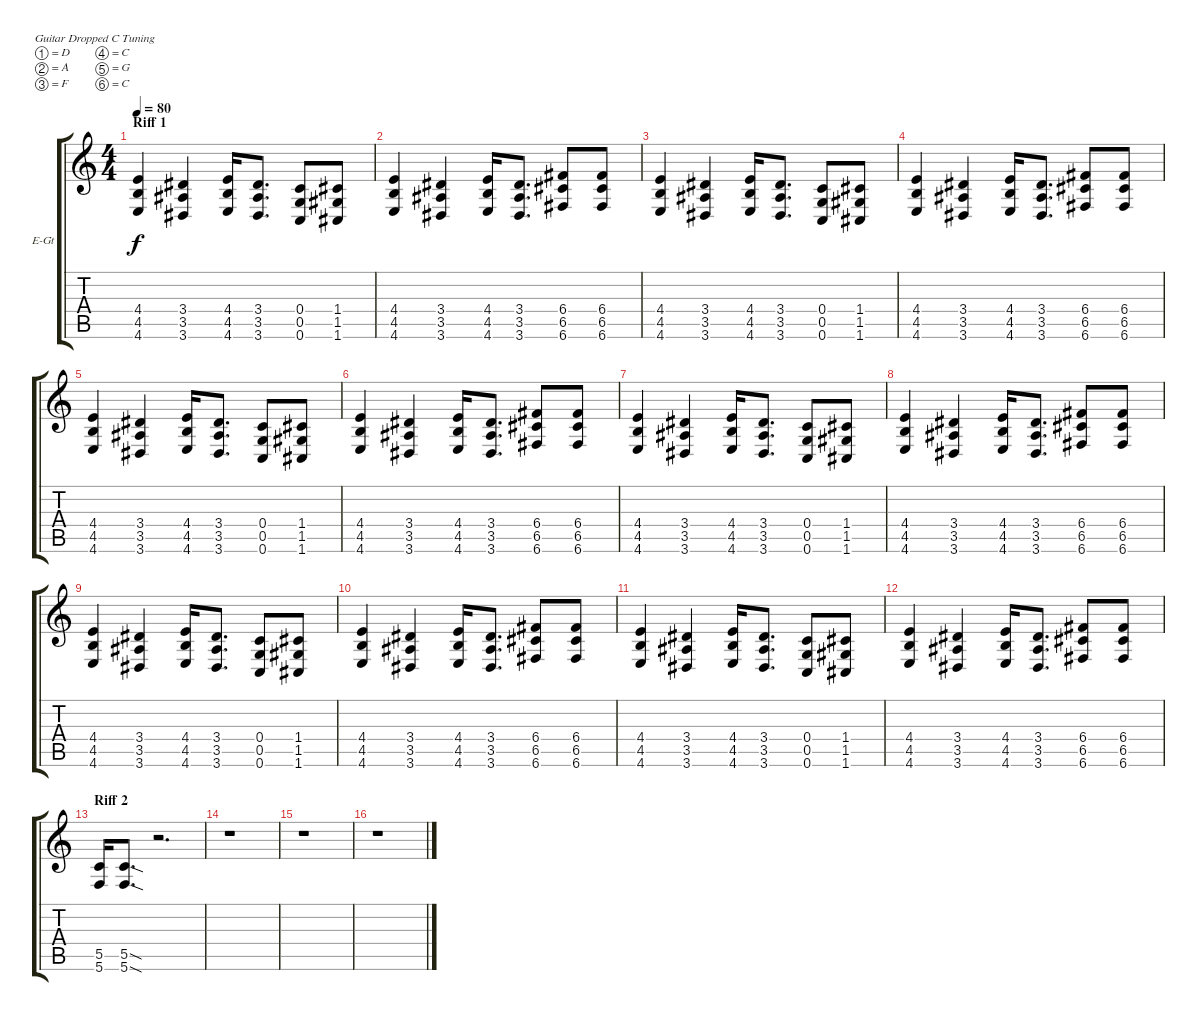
\bracketExtendMode groupsimilarinstruments
\firstSystemTrackNameOrientation horizontal
\otherSystemsTrackNameOrientation horizontal
\track ("Guitar" "E-Gt") {instrument distortionguitar}
\staff {score tabs}
\tuning (D4 A3 F3 C3 G2 C2)
\ts (4 4)
\section ("" "Riff 1")
\tempo 80
\clef g2
\ks c
(4.4 4.5 4.6).4{dy f instrument distortionguitar} (3.4 3.5 3.6).4 (4.4 4.5 4.6).16 (3.4 3.5 3.6).8{d} (0.4 0.5 0.6).8 (1.4 1.5 1.6).8 |
(4.4 4.5 4.6).4 (3.4 3.5 3.6).4 (4.4 4.5 4.6).16 (3.4 3.5 3.6).8{d} (6.4 6.5 6.6).8 (6.4 6.5 6.6).8 |
(4.4 4.5 4.6).4 (3.4 3.5 3.6).4 (4.4 4.5 4.6).16 (3.4 3.5 3.6).8{d} (0.4 0.5 0.6).8 (1.4 1.5 1.6).8 |
(4.4 4.5 4.6).4 (3.4 3.5 3.6).4 (4.4 4.5 4.6).16 (3.4 3.5 3.6).8{d} (6.4 6.5 6.6).8 (6.4 6.5 6.6).8 |
(4.4 4.5 4.6).4 (3.4 3.5 3.6).4 (4.4 4.5 4.6).16 (3.4 3.5 3.6).8{d} (0.4 0.5 0.6).8 (1.4 1.5 1.6).8 |
(4.4 4.5 4.6).4 (3.4 3.5 3.6).4 (4.4 4.5 4.6).16 (3.4 3.5 3.6).8{d} (6.4 6.5 6.6).8 (6.4 6.5 6.6).8 |
(4.4 4.5 4.6).4 (3.4 3.5 3.6).4 (4.4 4.5 4.6).16 (3.4 3.5 3.6).8{d} (0.4 0.5 0.6).8 (1.4 1.5 1.6).8 |
(4.4 4.5 4.6).4 (3.4 3.5 3.6).4 (4.4 4.5 4.6).16 (3.4 3.5 3.6).8{d} (6.4 6.5 6.6).8 (6.4 6.5 6.6).8 |
(4.4 4.5 4.6).4 (3.4 3.5 3.6).4 (4.4 4.5 4.6).16 (3.4 3.5 3.6).8{d} (0.4 0.5 0.6).8 (1.4 1.5 1.6).8 |
(4.4 4.5 4.6).4 (3.4 3.5 3.6).4 (4.4 4.5 4.6).16 (3.4 3.5 3.6).8{d} (6.4 6.5 6.6).8 (6.4 6.5 6.6).8 |
(4.4 4.5 4.6).4 (3.4 3.5 3.6).4 (4.4 4.5 4.6).16 (3.4 3.5 3.6).8{d} (0.4 0.5 0.6).8 (1.4 1.5 1.6).8 |
(4.4 4.5 4.6).4 (3.4 3.5 3.6).4 (4.4 4.5 4.6).16 (3.4 3.5 3.6).8{d} (6.4 6.5 6.6).8 (6.4 6.5 6.6).8 |
\section ("" "Riff 2")
(5.6 5.5).16 (5.6{sod} 5.5{sod}).8{d} r.2{d} |
r.1 |
r.1 |
r.1
